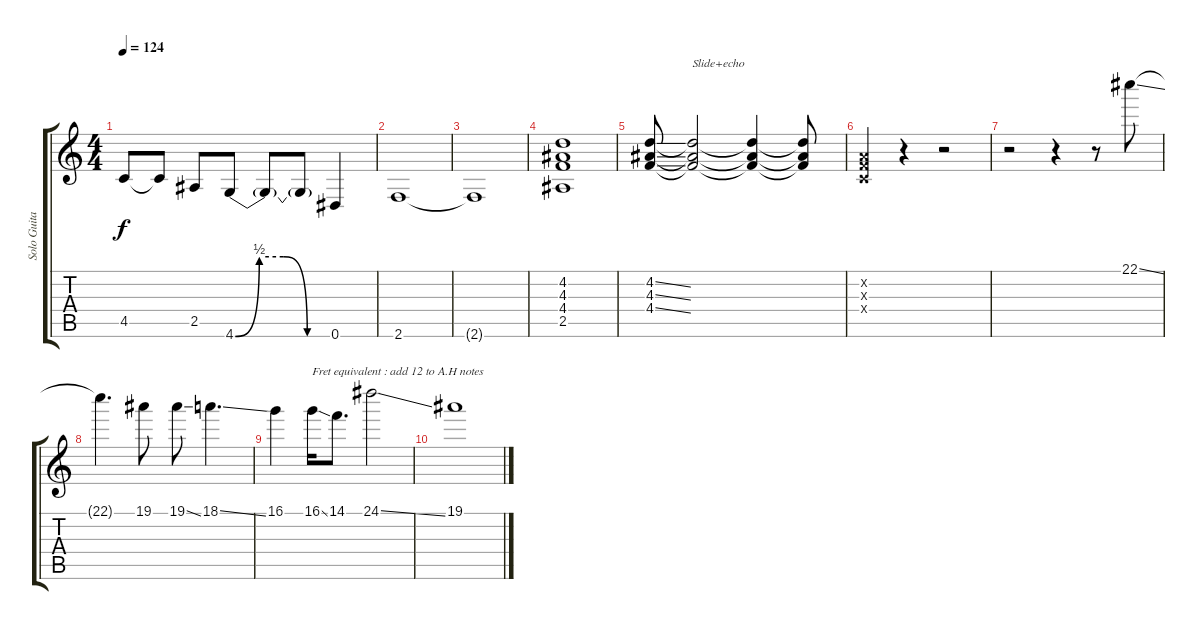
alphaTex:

\track ("Solo Guitar" "Solo Guita") {instrument overdrivenguitar}
\staff {score tabs}
\tuning (Eb4 Bb3 Gb3 Db3 Ab2 Eb2) {hide}
\ts (4 4)
\tempo 124
\clef g2
\ks c
4.5{t}.8{dy f} 4.5{t}.8 2.5.8 4.6{be (custom 0 0 15 2 30 2 45 0 60 0)}.8 4.6{t}.8 4.6{t}.8 0.6.4 |
2.6.1 |
2.6{t}.1 |
\section ("" "")
(4.2 4.3 4.4 2.5).1 |
(4.2{ss} 4.3{ss} 4.4{ss}).8 (4.2{t} 4.3{t} 4.4{t}).2{txt "Slide+echo"} (4.2{t} 4.3{t} 4.4{t}).4 (4.2{t} 4.3{t} 4.4{t}).8 |
(-1.2{x} -1.3{x} -1.4{x}).4 r.4 r.2 |
r.2 r.4 r.8 22.1{ss}.8 |
22.1{t}.4{d} 19.1.8 19.1{ss}.8 18.1{ss}.4{d} |
16.1.4 16.1{ss}.16{txt "Fret equivalent : add 12 to A.H notes"} 14.1.8{d} 24.1{ss}.2 |
19.1.1
